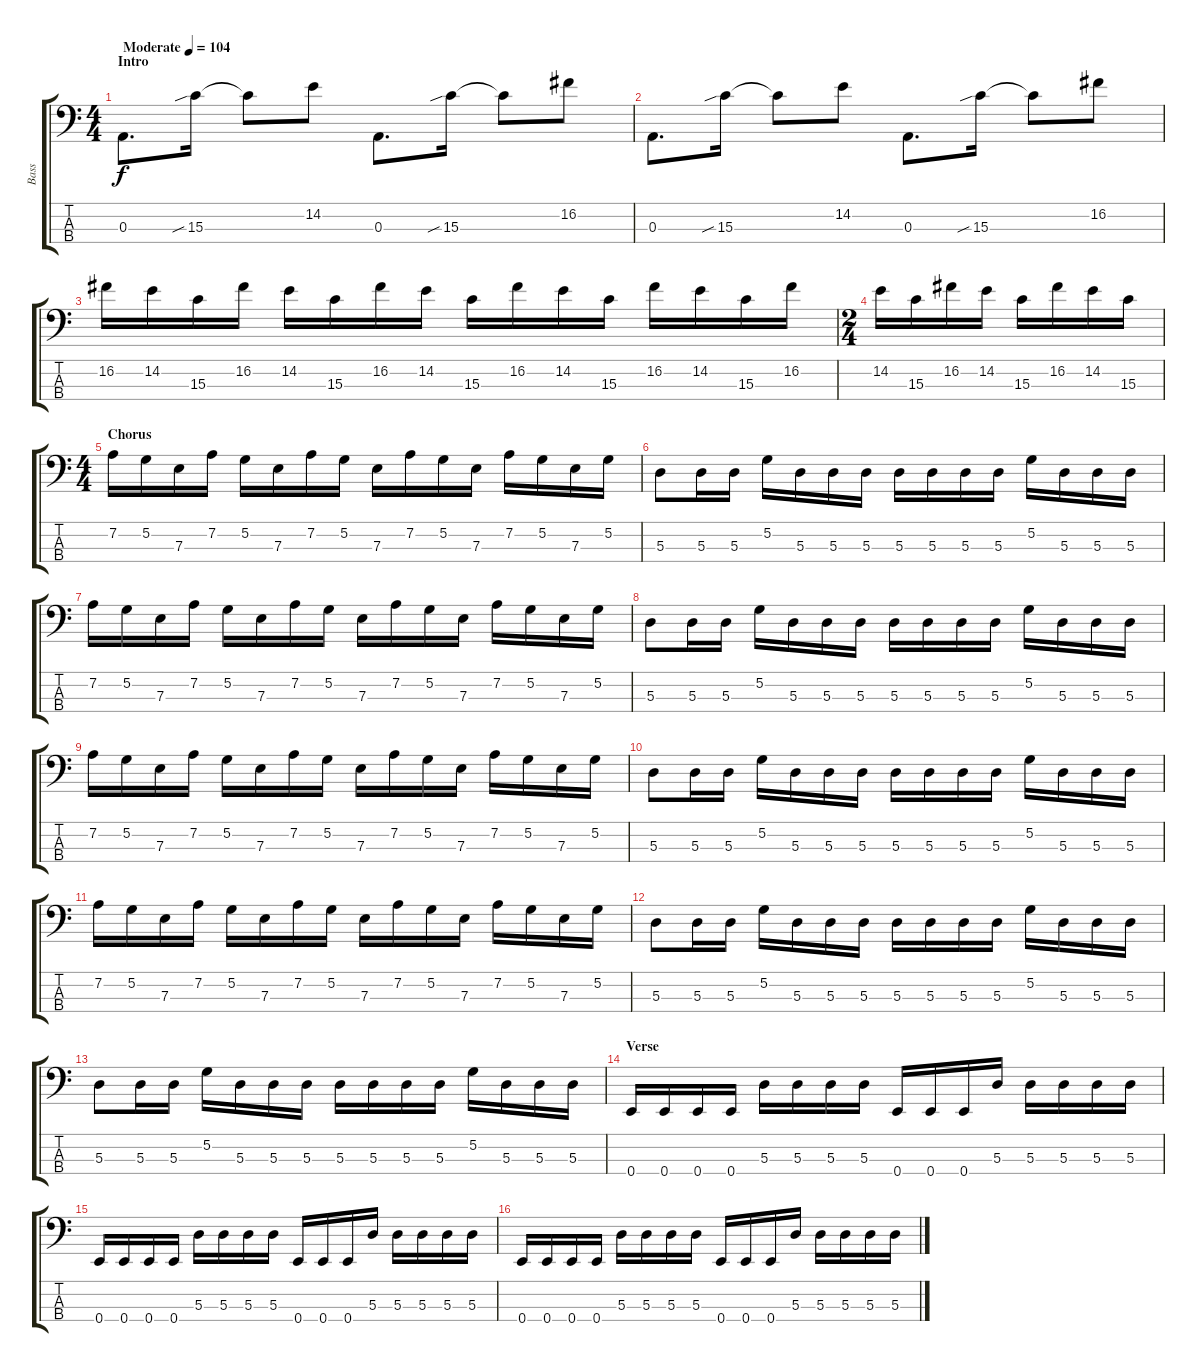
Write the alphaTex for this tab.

\track ("Bass" "Bass") {instrument electricbassfinger}
\staff {score tabs}
\tuning (G2 D2 A1 E1) {hide}
\ts (4 4)
\section ("" "Intro")
\tempo (104 "Moderate")
\clef f4
\ks c
0.3.8{d dy f instrument electricbassfinger} 15.3{sib}.16 15.3{t}.8 14.2.8 0.3.8{d} 15.3{sib}.16 15.3{t}.8 16.2.8 |
0.3.8{d} 15.3{sib}.16 15.3{t}.8 14.2.8 0.3.8{d} 15.3{sib}.16 15.3{t}.8 16.2.8 |
16.2.16 14.2.16 15.3.16 16.2.16 14.2.16 15.3.16 16.2.16 14.2.16 15.3.16 16.2.16 14.2.16 15.3.16 16.2.16 14.2.16 15.3.16 16.2.16 |
\ts (2 4)
14.2.16 15.3.16 16.2.16 14.2.16 15.3.16 16.2.16 14.2.16 15.3.16 |
\ts (4 4)
\section ("" "Chorus")
7.2.16 5.2.16 7.3.16 7.2.16 5.2.16 7.3.16 7.2.16 5.2.16 7.3.16 7.2.16 5.2.16 7.3.16 7.2.16 5.2.16 7.3.16 5.2.16 |
5.3.8 5.3.16 5.3.16 5.2.16 5.3.16 5.3.16 5.3.16 5.3.16 5.3.16 5.3.16 5.3.16 5.2.16 5.3.16 5.3.16 5.3.16 |
7.2.16 5.2.16 7.3.16 7.2.16 5.2.16 7.3.16 7.2.16 5.2.16 7.3.16 7.2.16 5.2.16 7.3.16 7.2.16 5.2.16 7.3.16 5.2.16 |
5.3.8 5.3.16 5.3.16 5.2.16 5.3.16 5.3.16 5.3.16 5.3.16 5.3.16 5.3.16 5.3.16 5.2.16 5.3.16 5.3.16 5.3.16 |
7.2.16 5.2.16 7.3.16 7.2.16 5.2.16 7.3.16 7.2.16 5.2.16 7.3.16 7.2.16 5.2.16 7.3.16 7.2.16 5.2.16 7.3.16 5.2.16 |
5.3.8 5.3.16 5.3.16 5.2.16 5.3.16 5.3.16 5.3.16 5.3.16 5.3.16 5.3.16 5.3.16 5.2.16 5.3.16 5.3.16 5.3.16 |
7.2.16 5.2.16 7.3.16 7.2.16 5.2.16 7.3.16 7.2.16 5.2.16 7.3.16 7.2.16 5.2.16 7.3.16 7.2.16 5.2.16 7.3.16 5.2.16 |
5.3.8 5.3.16 5.3.16 5.2.16 5.3.16 5.3.16 5.3.16 5.3.16 5.3.16 5.3.16 5.3.16 5.2.16 5.3.16 5.3.16 5.3.16 |
5.3.8 5.3.16 5.3.16 5.2.16 5.3.16 5.3.16 5.3.16 5.3.16 5.3.16 5.3.16 5.3.16 5.2.16 5.3.16 5.3.16 5.3.16 |
\section ("" "Verse")
0.4.16 0.4.16 0.4.16 0.4.16 5.3.16 5.3.16 5.3.16 5.3.16 0.4.16 0.4.16 0.4.16 5.3.16 5.3.16 5.3.16 5.3.16 5.3.16 |
0.4.16 0.4.16 0.4.16 0.4.16 5.3.16 5.3.16 5.3.16 5.3.16 0.4.16 0.4.16 0.4.16 5.3.16 5.3.16 5.3.16 5.3.16 5.3.16 |
0.4.16 0.4.16 0.4.16 0.4.16 5.3.16 5.3.16 5.3.16 5.3.16 0.4.16 0.4.16 0.4.16 5.3.16 5.3.16 5.3.16 5.3.16 5.3.16
